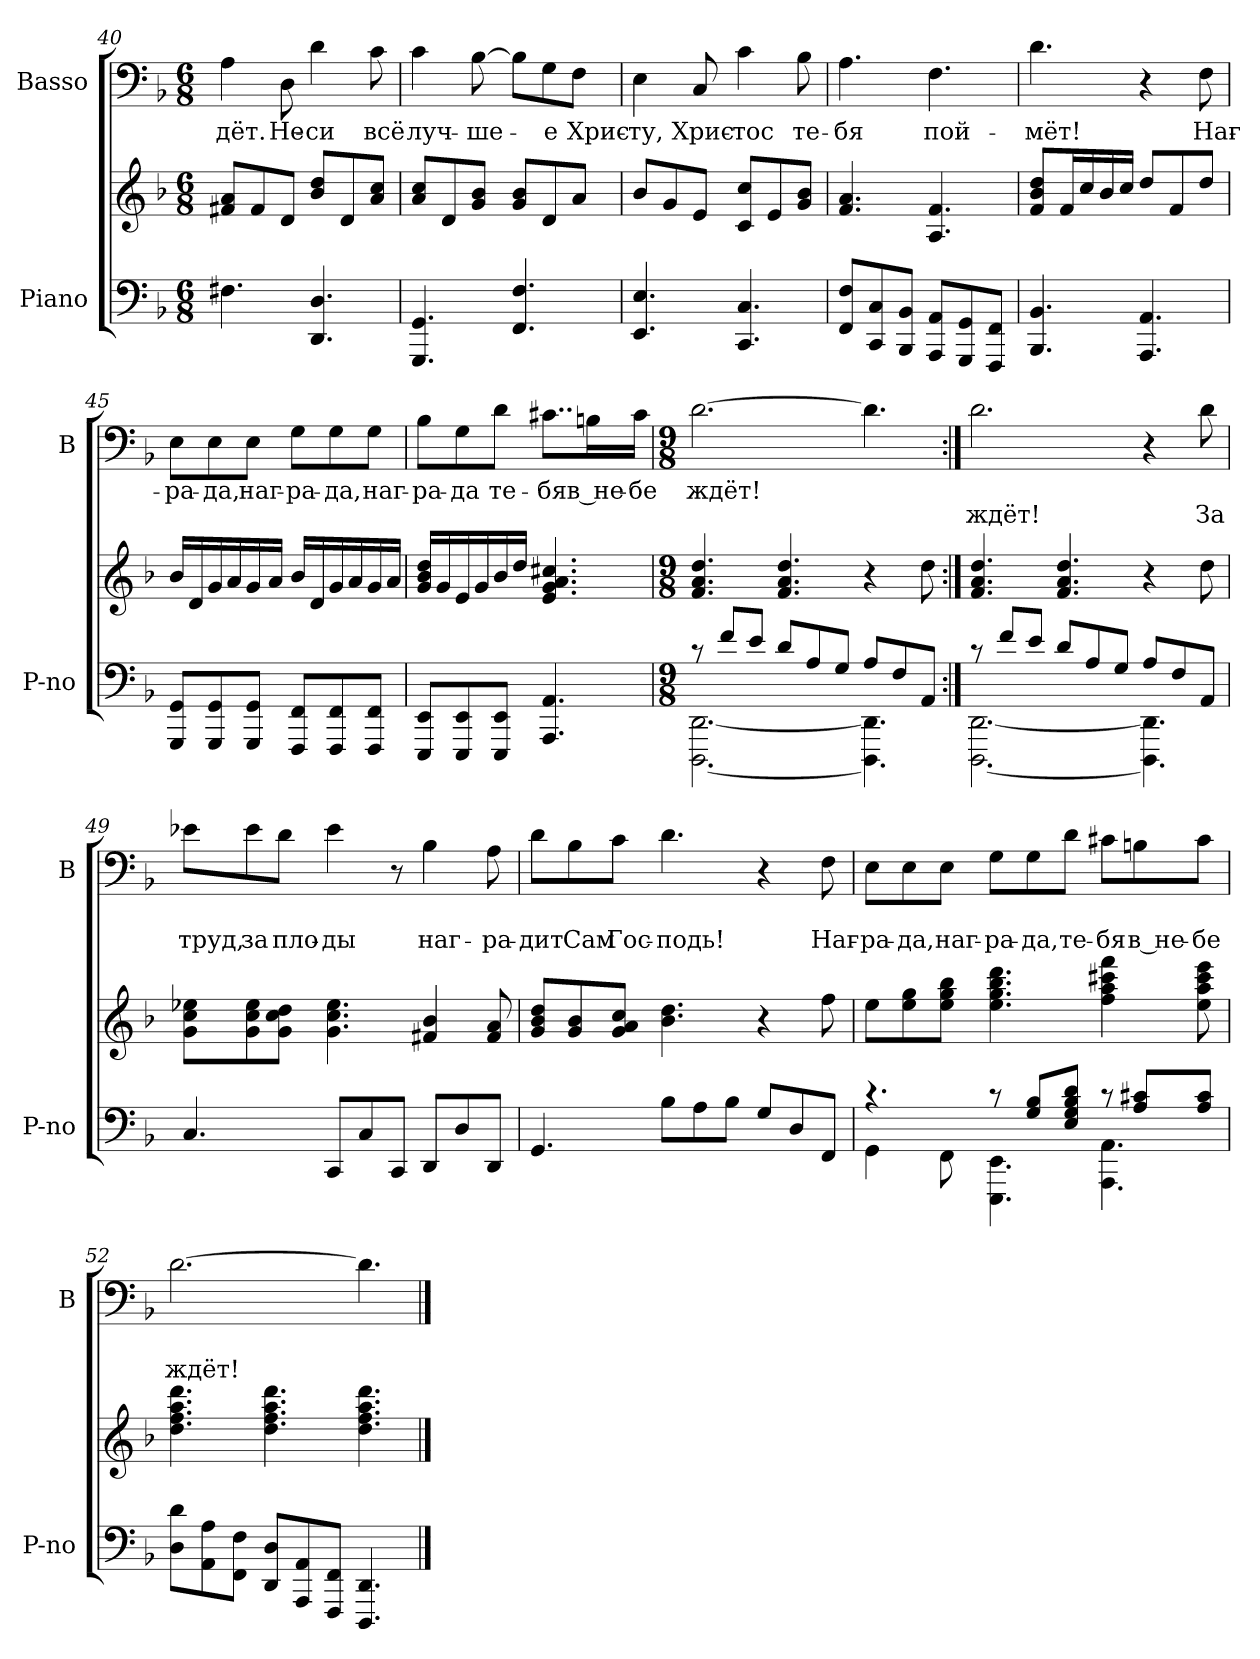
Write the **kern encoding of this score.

**kern	**kern	**kern	**text	**text
*part2	*part2	*part1	*part1	*part1
*staff3	*staff2	*staff1	*staff1	*staff1
*I"Piano	*	*I"Basso	*	*
*I'P-no	*	*I'B	*	*
*clefF4	*clefG2	*clefF4	*	*
*k[b-]	*k[b-]	*k[b-]	*	*
*d:	*d:	*d:	*	*
*M6/8	*M6/8	*M6/8	*	*
=40	=40	=40	=40	=40
!	!	!	!LO:LY:b	!
4.F#X\	8f#X/ 8a/L	4A\	-дёт.	.
.	8f#/	.	.	.
!	!	!	!LO:LY:b	!
.	8d/J	8D\	Не-	.
!	!	!	!LO:LY:b	!
4.DD/ 4.D/	8b-/ 8dd/L	4d\	-си	.
.	8d/	.	.	.
!	!	!	!LO:LY:b	!
.	8a/ 8cc/J	8c\	всё	.
=41	=41	=41	=41	=41
!	!	!	!LO:LY:b	!
4.GGG/ 4.GG/	8a/ 8cc/L	4c\	луч-	.
.	8d/	.	.	.
!	!	!	!LO:LY:b	!
.	8g/ 8b-/J	[8B-\	-ше-	.
4.FF/ 4.F/	8g/ 8b-/L	8B-\L]	.	.
!	!	!	!LO:LY:b	!
.	8d/	8G\	-е	.
!	!	!	!LO:LY:b	!
.	8a/J	8F\J	Хрис-	.
=42	=42	=42	=42	=42
!	!	!	!LO:LY:b	!
4.EE/ 4.E/	8b-/L	4E\	-ту,	.
.	8g/	.	.	.
!	!	!	!LO:LY:b	!
.	8e/J	8C/	Хрис-	.
!	!	!	!LO:LY:b	!
4.CC/ 4.C/	8c/ 8cc/L	4c\	-тос	.
.	8e/	.	.	.
!	!	!	!LO:LY:b	!
.	8g/ 8b-/J	8B-\	те-	.
!!LO:PB:g=z
=43	=43	=43	=43	=43
!	!	!	!LO:LY:b	!
8FF/ 8F/L	4.f/ 4.a/	4.A\	-бя	.
8CC/ 8C/	.	.	.	.
8BBB-/ 8BB-/J	.	.	.	.
!	!	!	!LO:LY:b	!
8AAA/ 8AA/L	4.A/ 4.f/	4.F\	пой-	.
8GGG/ 8GG/	.	.	.	.
8FFF/ 8FF/J	.	.	.	.
=44	=44	=44	=44	=44
!	!	!	!LO:LY:b	!
4.BBB-/ 4.BB-/	8f/ 8b-/ 8dd/L	4.d\	-мёт!	.
.	16f/L	.	.	.
.	16cc/	.	.	.
.	16b-/	.	.	.
.	16cc/JJ	.	.	.
4.AAA/ 4.AA/	8dd/L	4r	.	.
.	8f/	.	.	.
!	!	!	!LO:LY:b	!
.	8dd/J	8F\	Наг-	.
=45	=45	=45	=45	=45
!	!	!	!LO:LY:b	!
8GGG/ 8GG/L	16b-/LL	8E\L	-ра-	.
.	16d/	.	.	.
!	!	!	!LO:LY:b	!
8GGG/ 8GG/	16g/	8E\	-да,	.
.	16a/	.	.	.
!	!	!	!LO:LY:b	!
8GGG/ 8GG/J	16g/	8E\J	наг-	.
.	16a/JJ	.	.	.
!	!	!	!LO:LY:b	!
8FFF/ 8FF/L	16b-/LL	8G\L	-ра-	.
.	16d/	.	.	.
!	!	!	!LO:LY:b	!
8FFF/ 8FF/	16g/	8G\	-да,	.
.	16a/	.	.	.
!	!	!	!LO:LY:b	!
8FFF/ 8FF/J	16g/	8G\J	наг-	.
.	16a/JJ	.	.	.
=46	=46	=46	=46	=46
!	!	!	!LO:LY:b	!
8EEE/ 8EE/L	16g/ 16b-/ 16dd/LL	8B-\L	-ра-	.
.	16g/	.	.	.
!	!	!	!LO:LY:b	!
8EEE/ 8EE/	16e/	8G\	-да	.
.	16g/	.	.	.
!	!	!	!LO:LY:b	!
8EEE/ 8EE/J	16b-/	8d\J	те-	.
.	16dd/JJ	.	.	.
!	!	!LO:N:vis=8..	!LO:LY:b	!
4.AAA/ 4.AA/	4.e/ 4.g/ 4.a/ 4.cc#X/	4c#X\L	-бя	.
!	!	!	!LO:LY:b	!
.	.	16Bn\L	в не-	.
!	!	!	!LO:LY:b	!
.	.	16c#\JJ	-бе	.
!!LO:LB:g=z
=47	=47	=47	=47	=47
*M9/8	*M9/8	*M9/8	*	*
*^	*	*	*	*
!	!	!	!	!LO:LY:b	!
8rc	[<2.DDD\ [<2.DD\	4.f/ 4.a/ 4.dd/	[2.d\	ждёт!	.
8f/L	.	.	.	.	.
8e/J	.	.	.	.	.
8d/L	.	4.f/ 4.a/ 4.dd/	.	.	.
8A/	.	.	.	.	.
8G/J	.	.	.	.	.
8A/L	4.DDD\] 4.DD\]	4r	4.d\]	.	.
8F/	.	.	.	.	.
8AA/J	.	8dd\	.	.	.
=48:|!	=48:|!	=48:|!	=48:|!	=48:|!	=48:|!
!	!	!	!	!	!LO:LY:b
8rc	[<2.DDD\ [<2.DD\	4.f/ 4.a/ 4.dd/	2.d\	.	ждёт!
8f/L	.	.	.	.	.
8e/J	.	.	.	.	.
8d/L	.	4.f/ 4.a/ 4.dd/	.	.	.
8A/	.	.	.	.	.
8G/J	.	.	.	.	.
8A/L	4.DDD\] 4.DD\]	4r	4r	.	.
8F/	.	.	.	.	.
!	!	!	!	!	!LO:LY:b
8AA/J	.	8dd\	8d\	.	За
*v	*v	*	*	*	*
=49	=49	=49	=49	=49
!	!	!	!	!LO:LY:b
4.C/	8g\ 8cc\ 8ee-X\L	8e-X\L	.	труд,
!	!	!	!	!LO:LY:b
.	8g\ 8cc\ 8ee-\	8e-\	.	за
!	!	!	!	!LO:LY:b
.	8g\ 8cc\ 8dd\J	8d\J	.	пло-
!	!	!	!	!LO:LY:b
8CC/L	4.g\ 4.cc\ 4.ee-\	4e-\	.	-ды
8C/	.	.	.	.
8CC/J	.	8r	.	.
!	!	!	!	!LO:LY:b
8DD/L	4f#X/ 4b-/	4B-\	.	наг-
8D/	.	.	.	.
!	!	!	!	!LO:LY:b
8DD/J	8f#/ 8a/	8A\	.	-ра-
!!LO:LB:g=z
=50	=50	=50	=50	=50
!	!	!	!	!LO:LY:b
4.GG/	8g/ 8b-/ 8dd/L	8d\L	.	-дит
!	!	!	!	!LO:LY:b
.	8g/ 8b-/	8B-\	.	Сам
!	!	!	!	!LO:LY:b
.	8g/ 8a/ 8cc/J	8c\J	.	Гос-
!	!	!	!	!LO:LY:b
8B-\L	4.b-\ 4.dd\	4.d\	.	-подь!
8A\	.	.	.	.
8B-\J	.	.	.	.
8G/L	4r	4r	.	.
8D/	.	.	.	.
!	!	!	!	!LO:LY:b
8FF/J	8ff\	8F\	.	Наг-
=51	=51	=51	=51	=51
*^	*	*	*	*
!	!	!	!	!	!LO:LY:b
4.rc	4GG\	8ee\L	8E\L	.	-ра-
!	!	!	!	!	!LO:LY:b
.	.	8ee\ 8gg\	8E\	.	-да,
!	!	!	!	!	!LO:LY:b
.	8FF\	8ee\ 8gg\ 8bb-\J	8E\J	.	наг-
!	!	!	!	!	!LO:LY:b
8rc	4.EEE\ 4.EE\	4.ee\ 4.gg\ 4.bb-\ 4.ddd\	8G\L	.	-ра-
!	!	!	!	!	!LO:LY:b
8G/ 8B-/L	.	.	8G\	.	-да,
!	!	!	!	!	!LO:LY:b
8E/ 8G/ 8B-/ 8d/J	.	.	8d\J	.	те-
!	!	!	!	!	!LO:LY:b
8rc	4.AAA\ 4.AA\	4ff\ 4aa\ 4ccc#X\ 4fff\	8c#X\L	.	-бя
!	!	!	!	!	!LO:LY:b
8A/ 8c#X/L	.	.	8Bn\	.	в не-
!	!	!	!	!	!LO:LY:b
8A/ 8c#/J	.	8ee\ 8aa\ 8ccc#\ 8eee\	8c#\J	.	-бе
*v	*v	*	*	*	*
=52	=52	=52	=52	=52
!	!	!	!	!LO:LY:b
8D\ 8d\L	4.dd\ 4.ff\ 4.aa\ 4.ddd\	[2.d\	.	ждёт!
8AA\ 8A\	.	.	.	.
8FF\ 8F\J	.	.	.	.
8DD/ 8D/L	4.dd\ 4.ff\ 4.aa\ 4.ddd\	.	.	.
8AAA/ 8AA/	.	.	.	.
8FFF/ 8FF/J	.	.	.	.
4.DDD/ 4.DD/	4.dd\ 4.ff\ 4.aa\ 4.ddd\	4.d\]	.	.
==	==	==	==	==
*-	*-	*-	*-	*-
